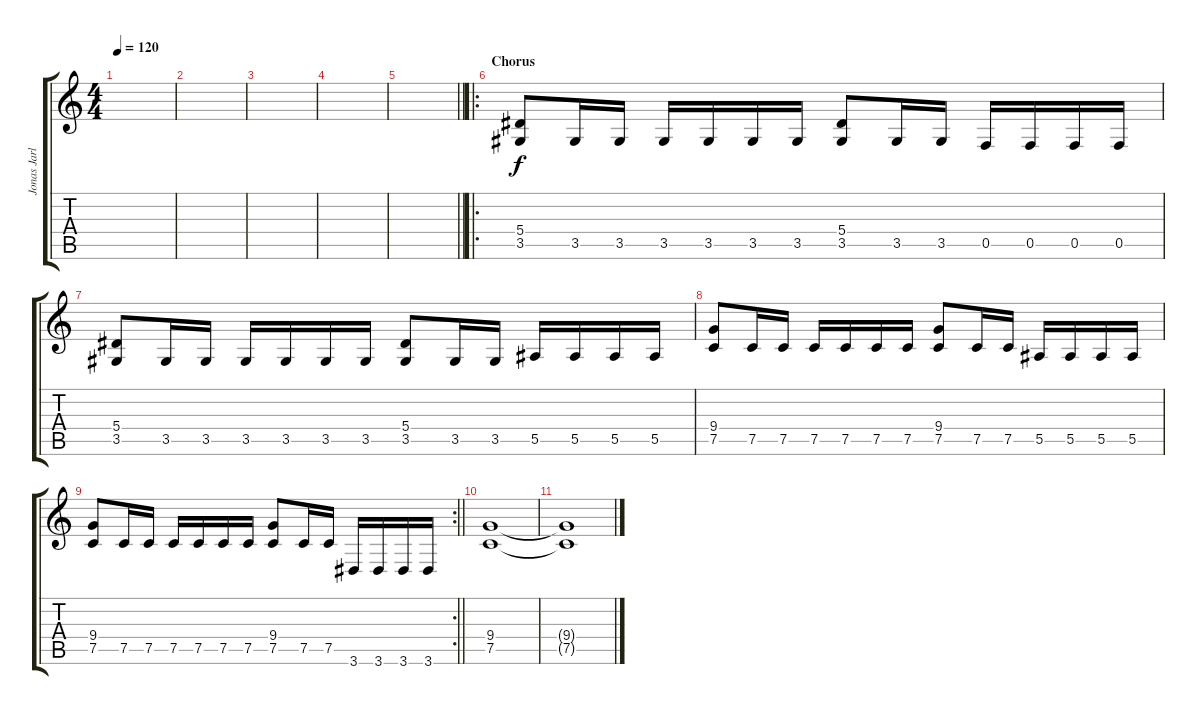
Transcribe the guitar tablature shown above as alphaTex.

\track ("Jonas Jarlsby (Rhythm)" "Jonas Jarl") {instrument distortionguitar}
\staff {score tabs}
\tuning (C4 G3 Eb3 Bb2 F2 C2) {hide}
\ts (4 4)
\tempo 120
\clef g2
\ks c
|
|
|
|
\barLineRight lightlight
|
\ro
\section ("" "Chorus")
(5.4 3.5).8 3.5.16 3.5.16 3.5.16 3.5.16 3.5.16 3.5.16 (5.4 3.5).8 3.5.16 3.5.16 0.5.16 0.5.16 0.5.16 0.5.16 |
(5.4 3.5).8 3.5.16 3.5.16 3.5.16 3.5.16 3.5.16 3.5.16 (5.4 3.5).8 3.5.16 3.5.16 5.5.16 5.5.16 5.5.16 5.5.16 |
(9.4 7.5).8 7.5.16 7.5.16 7.5.16 7.5.16 7.5.16 7.5.16 (9.4 7.5).8 7.5.16 7.5.16 5.5.16 5.5.16 5.5.16 5.5.16 |
\rc 2
\barLineRight lightlight
(9.4 7.5).8 7.5.16 7.5.16 7.5.16 7.5.16 7.5.16 7.5.16 (9.4 7.5).8 7.5.16 7.5.16 3.6.16 3.6.16 3.6.16 3.6.16 |
(9.4 7.5).1 |
(9.4{t} 7.5{t}).1
